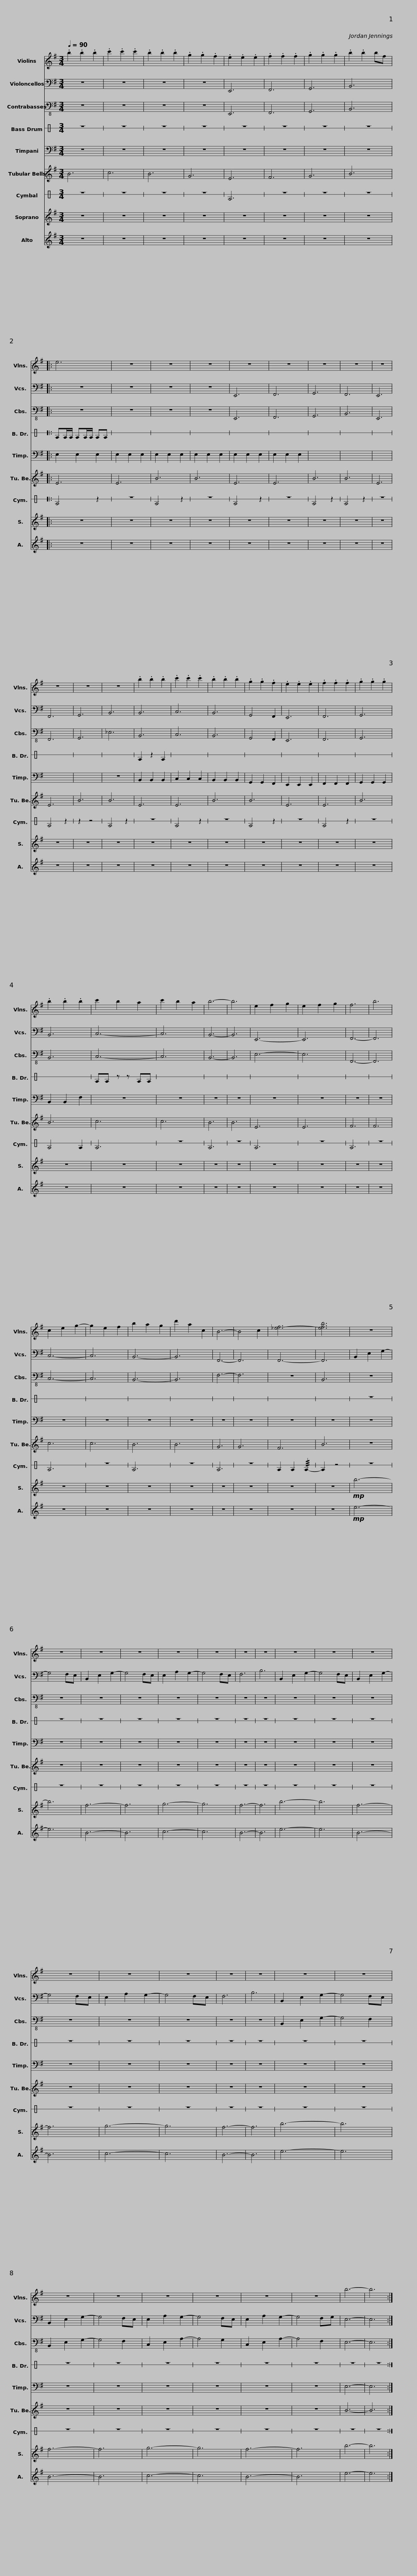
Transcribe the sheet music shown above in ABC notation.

X:1
%%score 1 2 3 4 5 6 7 8 9
L:1/8
Q:1/4=90
M:3/4
I:linebreak $
K:G
V:1 treble
V:2 bass
V:3 bass-8
V:4 perc stafflines=1
K:none
V:5 bass
V:6 treble
V:7 perc stafflines=1
K:none
V:8 treble
V:9 treble
V:1
 .b2 .b2 .b2 | .c'2 .c'2 .c'2 | .b2 .b2 .b2 | .g2 .g2 .f2 | .e2 .e2 .e2 | %5
 .f2 .f2 .f2 | .g2 .g2 .g2 | .b2 .b2 bf |:$ e6 | z6 | %10
 z6 | z6 | z6 | z6 | z6 | %15
 z6 | z6 | z6 | z6 | z6 |$ %20
 .b2 .b2 .b2 | .c'2 .c'2 .c'2 | .b2 .b2 .b2 | .g2 .g2 .f2 | .e2 .e2 .e2 | %25
 .f2 .f2 .f2 | .g2 .g2 .g2 | .b2 .b2 .b2 | c'2 b2 a2 | c'2 b2 a2 |$ %30
 b6- | b6 | e2 f2 g2 | e2 f2 g2 | f6 | %35
 b6 | c2 e2 g2- | g2 e2 f2 | b2 a2 g2 | d'2 a2 c2 | %40
 B6- | B4 c2 | [_e-f]6 |$ [efb]6 | z6 | %45
 z6 | z6 | z6 | z6 | z6 | %50
 z6 | z6 | z6 | z6 | z6 |$ %55
 z6 | z6 | z6 | z6 | z6 | %60
 z6 | z6 | z6 | z6 | z6 | %65
 z6 | z6 |$ z6 | b6- | b6 :| %70
V:2
 z6 | z6 | z6 | z6 | E,,6 | %5
 F,,6 | G,,6 | B,,6 |:$ z6 | z6 | %10
 z6 | z6 | E,,6 | F,,6 | G,,6 | %15
 F,,6 | E,,6 | F,,6 | G,,6 | B,,6 |$ %20
 B,,6 | C,6 | B,,6 | G,,4 F,,2 | E,,6 | %25
 F,,6 | G,,6 | B,,6 | C,6- | C,6 |$ %30
 B,,6- | B,,6 | E,,6- | E,,6 | F,,6- | %35
 F,,6 | C,6- | C,6 | B,,6- | B,,6 | %40
 F,,6- | F,,6 | F,,6- |$ F,,6 | B,,2 E,2 G,2- | %45
 G,4 F,E, | B,,2 E,2 G,2- | G,4 F,E, | E,2 A,2 G,2- | G,4 F,E, | %50
 F,6 | B,6 | B,,2 E,2 G,2- | G,4 F,E, | B,,2 E,2 G,2- |$ %55
 G,4 F,E, | E,2 A,2 G,2- | G,4 F,E, | F,6 | B,6 | %60
 B,,2 E,2 G,2- | G,4 F,E, | B,,2 E,2 G,2- | G,4 F,E, | E,2 A,2 G,2- | %65
 G,4 F,E, | E,2 A,2 G,2- |$ G,4 F,G, | E,6- | E,6 :| %70
V:3
 z6 | z6 | z6 | z6 | E,,6 | %5
 F,,6 | G,,6 | B,,6 |:$ z6 | z6 | %10
 z6 | z6 | E,,6 | F,,6 | G,,6 | %15
 B,,6 | E,,6 | F,,6 | G,,6 | _E,6 |$ %20
 B,,6 | C,6 | B,,6 | G,,4 F,,2 | E,,6 | %25
 F,,6 | G,,6 | B,,6 | C,6- | C,6 |$ %30
 B,,6- | B,,6 | E,6- | E,6 | F,,6- | %35
 F,,6 | C,6- | C,6 | B,,6- | B,,6 | %40
 F,6- | F,6 | z6 |$ B,,6 | z6 | %45
 z6 | z6 | z6 | z6 | z6 | %50
 z6 | z6 | z6 | z6 | z6 |$ %55
 z6 | z6 | z6 | z6 | z6 | %60
 B,,2 E,2 G,2- | G,4 F,2 | B,,2 E,2 G,2- | G,4 F,2 | C,2 E,2 A,2- | %65
 A,4 G,2 | C,2 E,2 A,2- |$ A,4 F,2 | E,6- | E,6 :| %70
V:4
[K:C] z6 | z6 | z6 | z6 | z6 | %5
 z6 | z6 | z6 |:$ EE/E/ EE/E/ EE | x6 | %10
 x6 | x6 | x6 | x6 | x6 | %15
 x6 | x6 | x6 | x6 | x6 |$ %20
 E2 z2 E2 | x6 | x6 | x6 | x6 | %25
 x6 | x6 | x6 | EE z z EE | x6 |$ %30
 x6 | x6 | x6 | x6 | x6 | %35
 x6 | x6 | x6 | x6 | x6 | %40
 x6 | x6 | x6 |$ x6 | z6 | %45
 z6 | z6 | z6 | z6 | z6 | %50
 z6 | z6 | z6 | z6 | z6 |$ %55
 z6 | z6 | z6 | z6 | z6 | %60
 z6 | z6 | z6 | z6 | z6 | %65
 z6 | z6 |$ z6 | z6 | z6 :| %70
V:5
 z6 | z6 | z6 | z6 | z6 | %5
 z6 | z6 | z6 |:$ E,2 E,2 E,2 | E,2 E,2 E,2 | %10
 E,2 E,2 E,2 | E,2 E,2 E,2 | E,2 E,2 E,2 | E,2 E,2 E,2 | x6 | %15
 x6 | x6 | x6 | x6 | z6 |$ %20
 B,,2 B,,2 B,,2 | C,2 C,2 C,2 | B,,2 B,,2 B,,2 | G,,2 G,,2 F,,2 | E,,2 E,,2 E,,2 | %25
 F,,2 F,,2 F,,2 | G,,2 G,,2 G,,2 | B,,2 B,,2 F,2 | z6 | z6 |$ %30
 z6 | z6 | z6 | z6 | z6 | %35
 z6 | z6 | z6 | z6 | z6 | %40
 z6 | z6 | z6 |$ z6 | z6 | %45
 z6 | z6 | z6 | z6 | z6 | %50
 z6 | z6 | z6 | z6 | z6 |$ %55
 z6 | z6 | z6 | z6 | z6 | %60
 z6 | z6 | z6 | z6 | z6 | %65
 z6 | z6 |$ z6 | E,6- | E,6 :| %70
V:6
 B6 | c6 | B6 | G6 | E6 | %5
 F6 | G6 | B6 |:$ E6 | E6 | %10
 B6 | B6 | E6 | E6 | B6 | %15
 B6 | E6 | E6 | B6 | B6 |$ %20
 E6 | E6 | B6 | B6 | E6 | %25
 E6 | B6 | B6 | c6 | c6 |$ %30
 B6 | B6 | E6 | E6 | F6 | %35
 F6 | c6 | c6 | B6 | B6 | %40
 G6 | G6 | F6 |$ B6 | z6 | %45
 z6 | z6 | z6 | z6 | z6 | %50
 z6 | z6 | z6 | z6 | z6 |$ %55
 z6 | z6 | z6 | z6 | z6 | %60
 z6 | z6 | z6 | z6 | z6 | %65
 z6 | z6 |$ z6 | B6- | B6 :| %70
V:7
[K:C] z6 | z6 | z6 | z6 | E6 | %5
 z6 | z6 | z6 |:$ E4 z2 | z6 | %10
 E4 z2 | z6 | E4 z2 | z6 | E4 z2 | %15
 E4 z2 | z6 | E4 z2 | z2 z4 | E4 z2 |$ %20
 z6 | E4 z2 | z6 | E4 z2 | z6 | %25
 E4 z2 | z6 | E4 E2 | E6 | z6 |$ %30
 E6 | z6 | E6 | z6 | E6 | %35
 z6 | E6 | z6 | E6 | z6 | %40
 E6 | z6 | E2 E2 !///!E2- |$ E2 z4 | z6 | %45
 z6 | z6 | z6 | z6 | z6 | %50
 z6 | z6 | z6 | z6 | z6 |$ %55
 z6 | z6 | z6 | z6 | z6 | %60
 z6 | z6 | z6 | z6 | z6 | %65
 z6 | z6 |$ z6 | z6 | z6 :| %70
V:8
 z6 | z6 | z6 | z6 | z6 | %5
 z6 | z6 | z6 |:$ z6 | z6 | %10
 z6 | z6 | z6 | z6 | z6 | %15
 z6 | z6 | z6 | z6 | z6 |$ %20
 z6 | z6 | z6 | z6 | z6 | %25
 z6 | z6 | z6 | z6 | z6 |$ %30
 z6 | z6 | z6 | z6 | z6 | %35
 z6 | z6 | z6 | z6 | z6 | %40
 z6 | z6 | z6 |$ z6 |!mp! b6- | %45
 b6 | f6- | f6 | g6- | g6 | %50
 f6- | f6 | b6- | b6 | f6- |$ %55
 f6 | g6- | g6 | f6- | f6 | %60
 b6- | b6 | f6- | f6 | g6- | %65
 g6 | f6- |$ f6 | b6- | b6 :| %70
V:9
 z6 | z6 | z6 | z6 | z6 | %5
 z6 | z6 | z6 |:$ z6 | z6 | %10
 z6 | z6 | z6 | z6 | z6 | %15
 z6 | z6 | z6 | z6 | z6 |$ %20
 z6 | z6 | z6 | z6 | z6 | %25
 z6 | z6 | z6 | z6 | z6 |$ %30
 z6 | z6 | z6 | z6 | z6 | %35
 z6 | z6 | z6 | z6 | z6 | %40
 z6 | z6 | z6 |$ z6 |!mp! e6- | %45
 e6 | B6- | B6 | c6- | c6 | %50
 B6- | B6 | e6- | e6 | B6- |$ %55
 B6 | c6- | c6 | B6- | B6 | %60
 e6- | e6 | B6- | B6 | c6- | %65
 c6 | B6- |$ B6 | e6- | e6 :| %70
